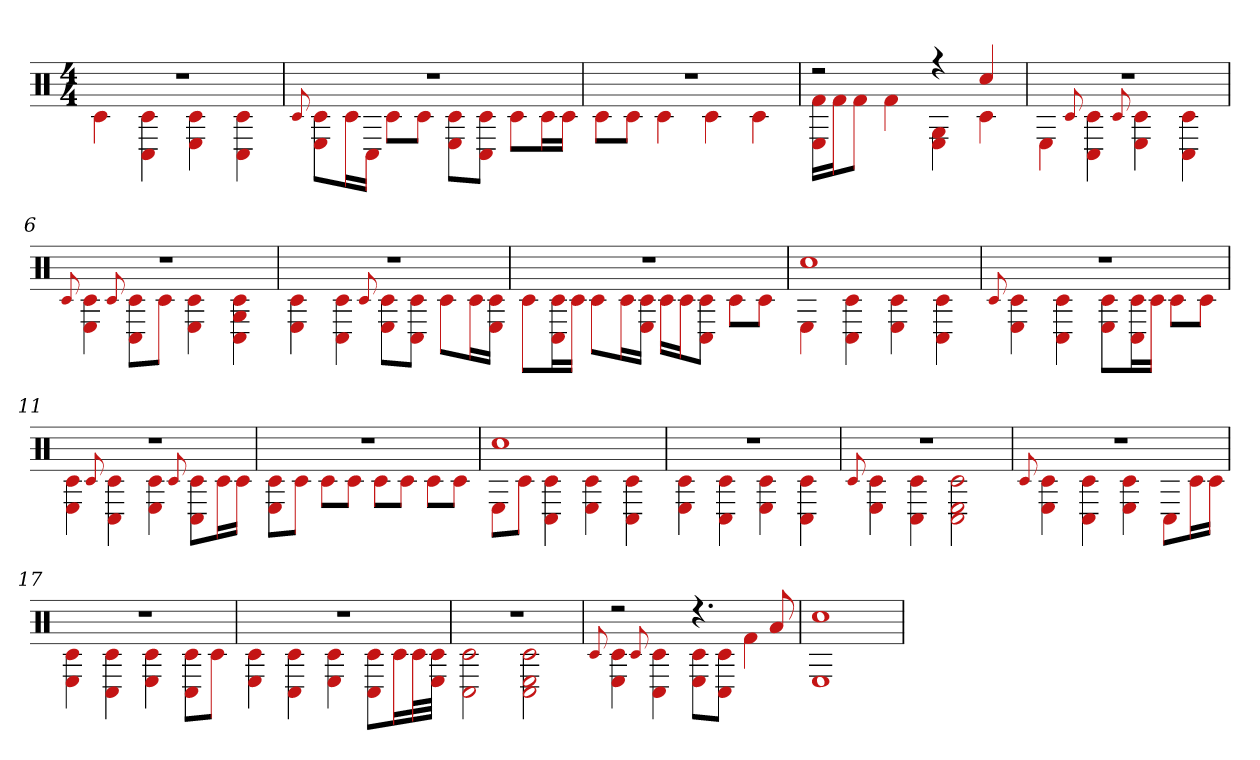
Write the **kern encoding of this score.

**kern
*part1
*staff1
*clefX
*k[]
*M4/4
=1
*^
1r	4c#
.	4C# 4c#
.	4E 4c#
.	4C# 4c#
=2	=2
.	8qqc#
1r	8c# 8EL
.	16c#L
.	16C#JJ
.	8c#L
.	8c#J
.	8E 8c#L
.	8c# 8C#J
.	8c#L
.	16c#L
.	16c#JJ
=3	=3
1r	8c#L
.	8c#J
.	4c#
.	4c#
.	4c#
=4	=4
2r	16f# 16ELL
.	16f#J
.	8f#J
.	4f#
4r	4G 4E
4cc#	4c#
=5	=5
1r	4E
.	8qqc#
.	4C# 4c#
.	8qqc#
.	4c# 4E
.	4C# 4c#
=6	=6
.	8qqc#
1r	4c# 4E
.	8qqc#
.	8C# 8c#L
.	8c#J
.	4c# 4E
.	4C# 4G 4c#
=7	=7
1r	4c# 4E
.	4C# 4c#
.	8qqc#
.	8E 8c#L
.	8c# 8C#J
.	8c#L
.	16c#L
.	16c# 16EJJ
=8	=8
1r	8c#L
.	16c# 16C#L
.	16c#JJ
.	8c#L
.	16c#L
.	16c# 16EJJ
.	16c#LL
.	16c#J
.	8C# 8c#J
.	8c#L
.	8c#J
=9	=9
1cc#	4E
.	4C# 4c#
.	4c# 4E
.	4C# 4c#
=10	=10
.	8qqc#
1r	4c# 4E
.	4C# 4c#
.	8E 8c#L
.	16c# 16C#L
.	16c#JJ
.	8c#L
.	8c#J
=11	=11
1r	4E 4c#
.	8qqc#
.	4C# 4c#
.	4c# 4E
.	8qqc#
.	8C# 8c#L
.	16c#L
.	16c#JJ
=12	=12
1r	8c# 8EL
.	8c#J
.	8c#L
.	8c#J
.	8c#L
.	8c#J
.	8c#L
.	8c#J
=13	=13
1cc#	8EL
.	8c#J
.	4C# 4c#
.	4E 4c#
.	4C# 4c#
=14	=14
1r	4E 4c#
.	4C# 4c#
.	4c# 4E
.	4C# 4c#
=15	=15
.	8qqc#
1r	4c# 4E
.	4C# 4c#
.	2E 2C# 2c#
=16	=16
.	8qqc#
1r	4c# 4E
.	4C# 4c#
.	4c# 4E
.	8C#L
.	16c#L
.	16c#JJ
=17	=17
1r	4E 4c#
.	4C# 4c#
.	4c# 4E
.	8C# 8c#L
.	8c#J
=18	=18
1r	4c# 4E
.	4C# 4c#
.	4c# 4E
.	8C# 8c#L
.	16c#L
.	32c#L
.	32c# 32EJJJ
=19	=19
1r	2C# 2c#
.	2E 2C# 2c#
=20	=20
.	8qqc#
2r	4c# 4E
.	8qqc#
.	4C# 4c#
4.r	8E 8c#L
.	8c# 8C#J
.	4f#
8a	.
=21	=21
1cc#	1E
*v	*v
=
*-
